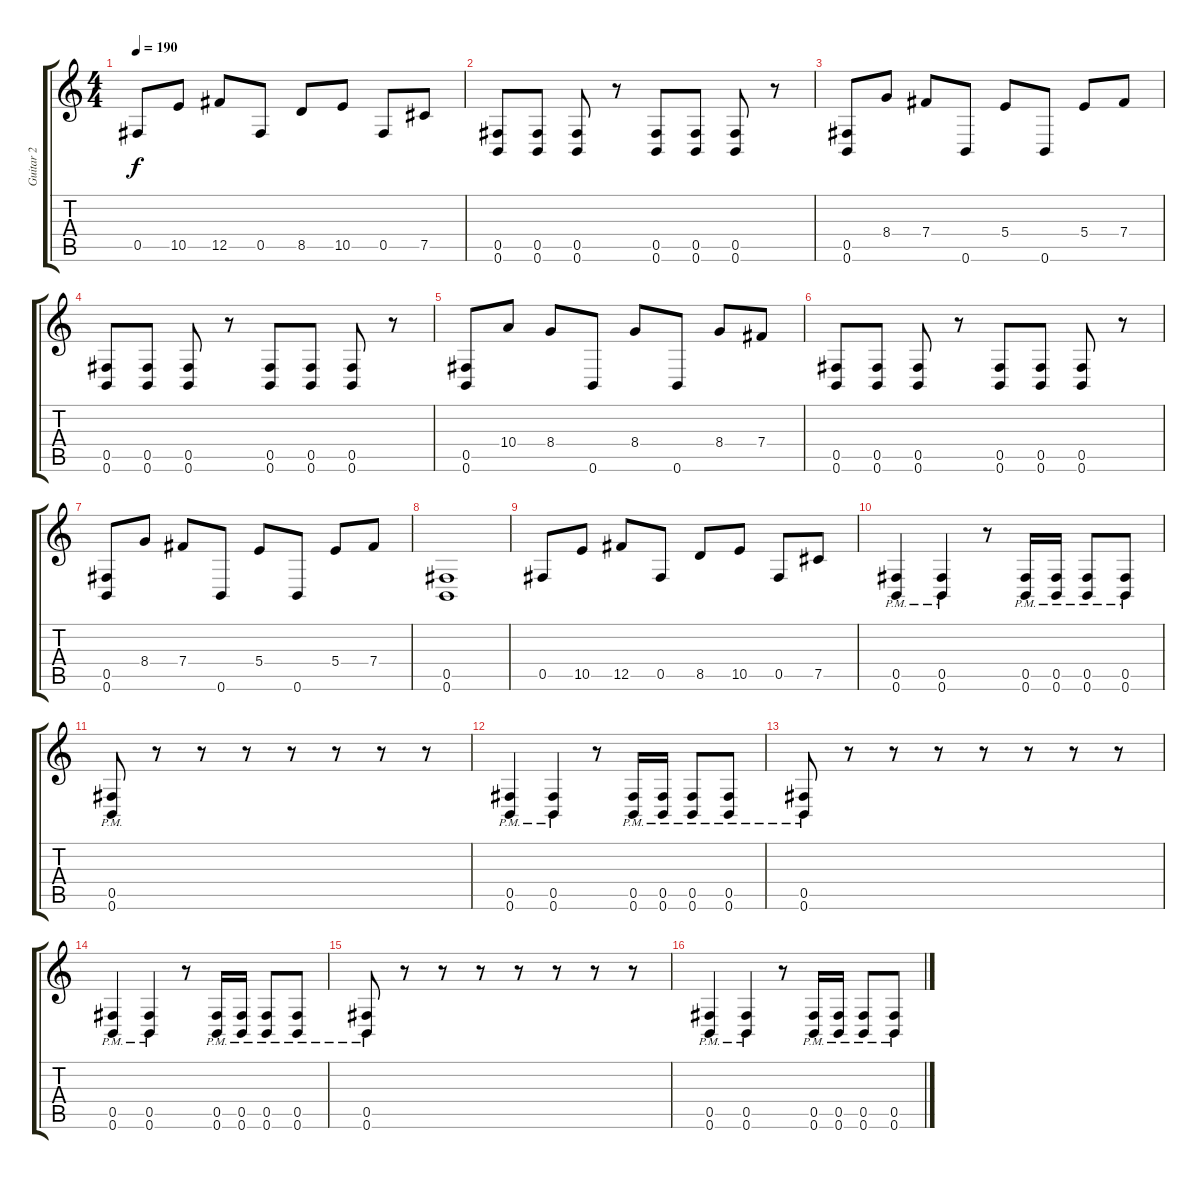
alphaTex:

\track ("Guitar 2" "Guitar 2") {instrument distortionguitar}
\staff {score tabs}
\tuning (Db4 Ab3 E3 B2 Gb2 B1) {hide}
\ts (4 4)
\tempo 190
\clef g2
\ks c
0.5.8{dy f} 10.5.8 12.5.8 0.5.8 8.5.8 10.5.8 0.5.8 7.5.8 |
(0.5 0.6).8 (0.5 0.6).8 (0.5 0.6).8 r.8 (0.5 0.6).8 (0.5 0.6).8 (0.5 0.6).8 r.8 |
(0.5 0.6).8 8.4.8 7.4.8 0.6.8 5.4.8 0.6.8 5.4.8 7.4.8 |
(0.5 0.6).8 (0.5 0.6).8 (0.5 0.6).8 r.8 (0.5 0.6).8 (0.5 0.6).8 (0.5 0.6).8 r.8 |
(0.5 0.6).8 10.4.8 8.4.8 0.6.8 8.4.8 0.6.8 8.4.8 7.4.8 |
(0.5 0.6).8 (0.5 0.6).8 (0.5 0.6).8 r.8 (0.5 0.6).8 (0.5 0.6).8 (0.5 0.6).8 r.8 |
(0.5 0.6).8 8.4.8 7.4.8 0.6.8 5.4.8 0.6.8 5.4.8 7.4.8 |
(0.5 0.6).1 |
0.5.8 10.5.8 12.5.8 0.5.8 8.5.8 10.5.8 0.5.8 7.5.8 |
(0.5{pm} 0.6{pm}).4 (0.5{pm} 0.6{pm}).4 r.8 (0.5{pm} 0.6{pm}).16 (0.5{pm} 0.6{pm}).16 (0.5{pm} 0.6{pm}).8 (0.5{pm} 0.6{pm}).8 |
(0.5{pm} 0.6{pm}).8 r.8 r.8 r.8 r.8 r.8 r.8 r.8 |
(0.5{pm} 0.6{pm}).4 (0.5{pm} 0.6{pm}).4 r.8 (0.5{pm} 0.6{pm}).16 (0.5{pm} 0.6{pm}).16 (0.5{pm} 0.6{pm}).8 (0.5{pm} 0.6{pm}).8 |
(0.5{pm} 0.6{pm}).8 r.8 r.8 r.8 r.8 r.8 r.8 r.8 |
(0.5{pm} 0.6{pm}).4 (0.5{pm} 0.6{pm}).4 r.8 (0.5{pm} 0.6{pm}).16 (0.5{pm} 0.6{pm}).16 (0.5{pm} 0.6{pm}).8 (0.5{pm} 0.6{pm}).8 |
(0.5{pm} 0.6{pm}).8 r.8 r.8 r.8 r.8 r.8 r.8 r.8 |
(0.5{pm} 0.6{pm}).4 (0.5{pm} 0.6{pm}).4 r.8 (0.5{pm} 0.6{pm}).16 (0.5{pm} 0.6{pm}).16 (0.5{pm} 0.6{pm}).8 (0.5{pm} 0.6{pm}).8
